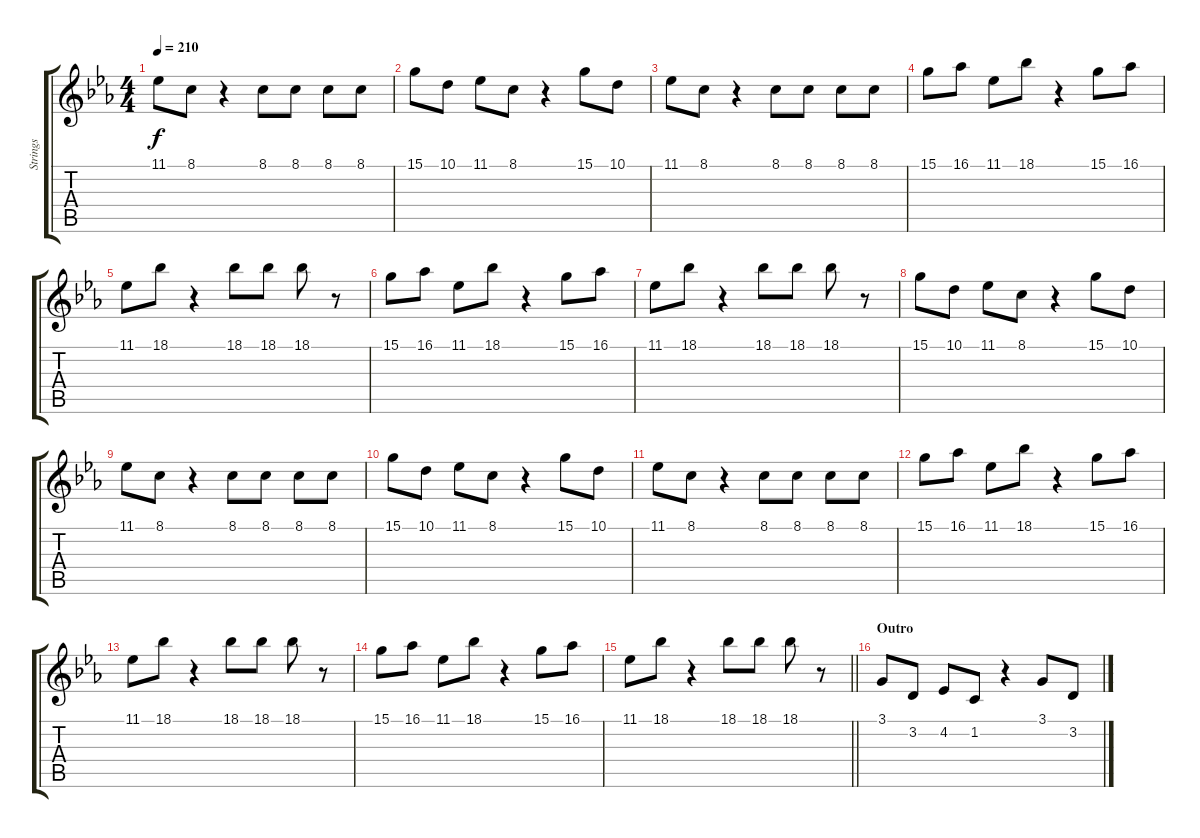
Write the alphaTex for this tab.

\track ("Strings" "Strings") {instrument stringensemble1}
\staff {score tabs}
\tuning (E4 B3 G3 D3 A2 E2) {hide}
\ts (4 4)
\tempo 210
\clef g2
\ks cminor
11.1.8{dy f} 8.1.8 r.4 8.1.8 8.1.8 8.1.8 8.1.8 |
15.1.8 10.1.8 11.1.8 8.1.8 r.4 15.1.8 10.1.8 |
11.1.8 8.1.8 r.4 8.1.8 8.1.8 8.1.8 8.1.8 |
15.1.8 16.1.8 11.1.8 18.1.8 r.4 15.1.8 16.1.8 |
11.1.8 18.1.8 r.4 18.1.8 18.1.8 18.1.8 r.8 |
15.1.8 16.1.8 11.1.8 18.1.8 r.4 15.1.8 16.1.8 |
11.1.8 18.1.8 r.4 18.1.8 18.1.8 18.1.8 r.8 |
15.1.8 10.1.8 11.1.8 8.1.8 r.4 15.1.8 10.1.8 |
11.1.8 8.1.8 r.4 8.1.8 8.1.8 8.1.8 8.1.8 |
15.1.8 10.1.8 11.1.8 8.1.8 r.4 15.1.8 10.1.8 |
11.1.8 8.1.8 r.4 8.1.8 8.1.8 8.1.8 8.1.8 |
15.1.8 16.1.8 11.1.8 18.1.8 r.4 15.1.8 16.1.8 |
11.1.8 18.1.8 r.4 18.1.8 18.1.8 18.1.8 r.8 |
15.1.8 16.1.8 11.1.8 18.1.8 r.4 15.1.8 16.1.8 |
\barLineRight lightlight
11.1.8 18.1.8 r.4 18.1.8 18.1.8 18.1.8 r.8 |
\section ("" "Outro")
3.1.8 3.2.8 4.2.8 1.2.8 r.4 3.1.8 3.2.8
